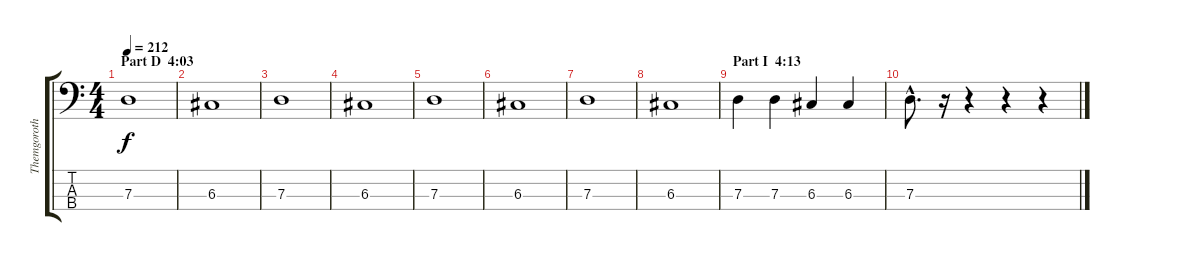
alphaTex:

\track ("Themgoroth" "Themgoroth") {instrument electricbassfinger}
\staff {score tabs}
\tuning (F2 C2 G1 D1) {hide}
\ts (4 4)
\section ("" "Part D  4:03")
\tempo 212
\clef f4
\ks c
7.3.1{dy f} |
6.3.1 |
7.3.1 |
6.3.1 |
7.3.1 |
6.3.1 |
7.3.1 |
6.3.1 |
\section ("" "Part I  4:13")
7.3.4 7.3.4 6.3.4 6.3.4 |
7.3{hac}.8{d} r.16 r.4 r.4 r.4
